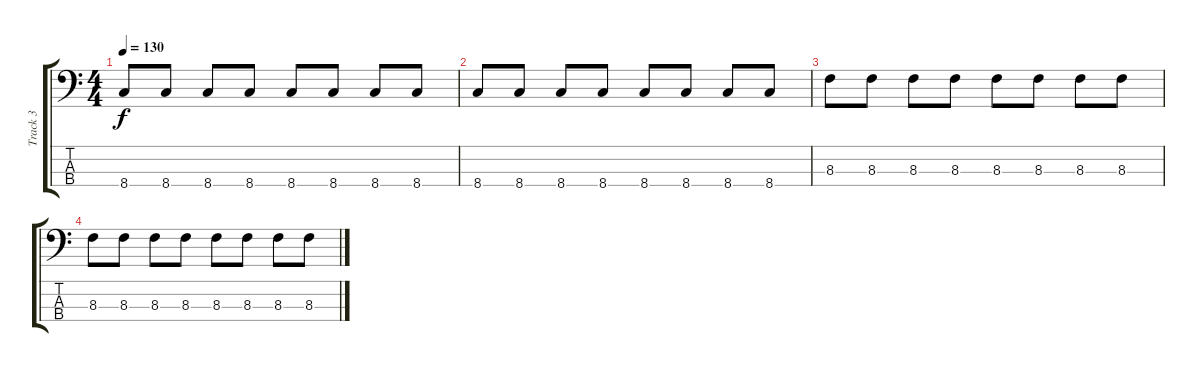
\track ("Track 3" "Track 3") {instrument electricbasspick}
\staff {score tabs}
\tuning (G2 D2 A1 E1) {hide}
\ts (4 4)
\tempo 130
\clef f4
\ks c
8.4.8{dy f volume 16 instrument electricbasspick} 8.4.8 8.4.8 8.4.8 8.4.8 8.4.8 8.4.8 8.4.8 |
8.4.8 8.4.8 8.4.8 8.4.8 8.4.8 8.4.8 8.4.8 8.4.8 |
8.3.8 8.3.8 8.3.8 8.3.8 8.3.8 8.3.8 8.3.8 8.3.8 |
8.3.8 8.3.8 8.3.8 8.3.8 8.3.8 8.3.8 8.3.8 8.3.8
